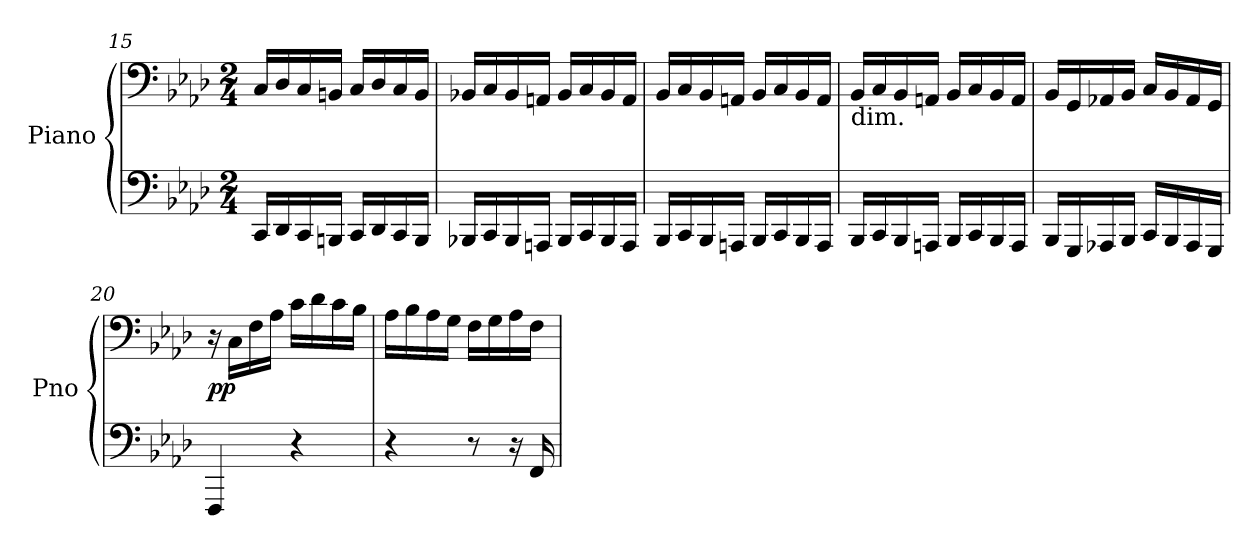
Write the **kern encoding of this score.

**kern	**kern	**dynam
*part1	*part1	*part1
*staff2	*staff1	*staff1/2
*I"Piano	*	*
*I'Pno	*	*
!!LO:LB:g=z
*clefF4	*clefF4	*
*k[b-e-a-d-]	*k[b-e-a-d-]	*
*A-:	*A-:	*
*M2/4	*M2/4	*
=15	=15	=15
16CC/LL	16C/LL	.
16DD-/	16D-/	.
16CC/	16C/	.
16BBBn/JJ	16BBn/JJ	.
16CC/LL	16C/LL	.
16DD-/	16D-/	.
16CC/	16C/	.
16BBB/JJ	16BB/JJ	.
=16	=16	=16
16BBB-X/LL	16BB-X/LL	.
16CC/	16C/	.
16BBB-/	16BB-/	.
16AAAn/JJ	16AAn/JJ	.
16BBB-/LL	16BB-/LL	.
16CC/	16C/	.
16BBB-/	16BB-/	.
16AAA/JJ	16AA/JJ	.
=17	=17	=17
16BBB-/LL	16BB-/LL	.
16CC/	16C/	.
16BBB-/	16BB-/	.
16AAAn/JJ	16AAn/JJ	.
16BBB-/LL	16BB-/LL	.
16CC/	16C/	.
16BBB-/	16BB-/	.
16AAA/JJ	16AA/JJ	.
=18	=18	=18
!	!LO:TX:b:t=dim.	!
16BBB-/LL	16BB-/LL	.
16CC/	16C/	.
16BBB-/	16BB-/	.
16AAAn/JJ	16AAn/JJ	.
16BBB-/LL	16BB-/LL	.
16CC/	16C/	.
16BBB-/	16BB-/	.
16AAA/JJ	16AA/JJ	.
=19	=19	=19
16BBB-/LL	16BB-/LL	.
16GGG/	16GG/	.
16AAA-X/	16AA-X/	.
16BBB-/JJ	16BB-/JJ	.
16CC/LL	16C/LL	.
16BBB-/	16BB-/	.
16AAA-/	16AA-/	.
16GGG/JJ	16GG/JJ	.
!!LO:LB:g=z
=20	=20	=20
!	!	!LO:DY:b
4FFF/	16r	pp
.	16C\LL	.
.	16F\	.
.	16A-\JJ	.
4r	16c\LL	.
.	16d-\	.
.	16c\	.
.	16B-\JJ	.
=21	=21	=21
4r	16A-\LL	.
.	16B-\	.
.	16A-\	.
.	16G\JJ	.
8r	16F\LL	.
.	16G\	.
16r	16A-\	.
16FF/	16F\JJ	.
=	=	=
*-	*-	*-
